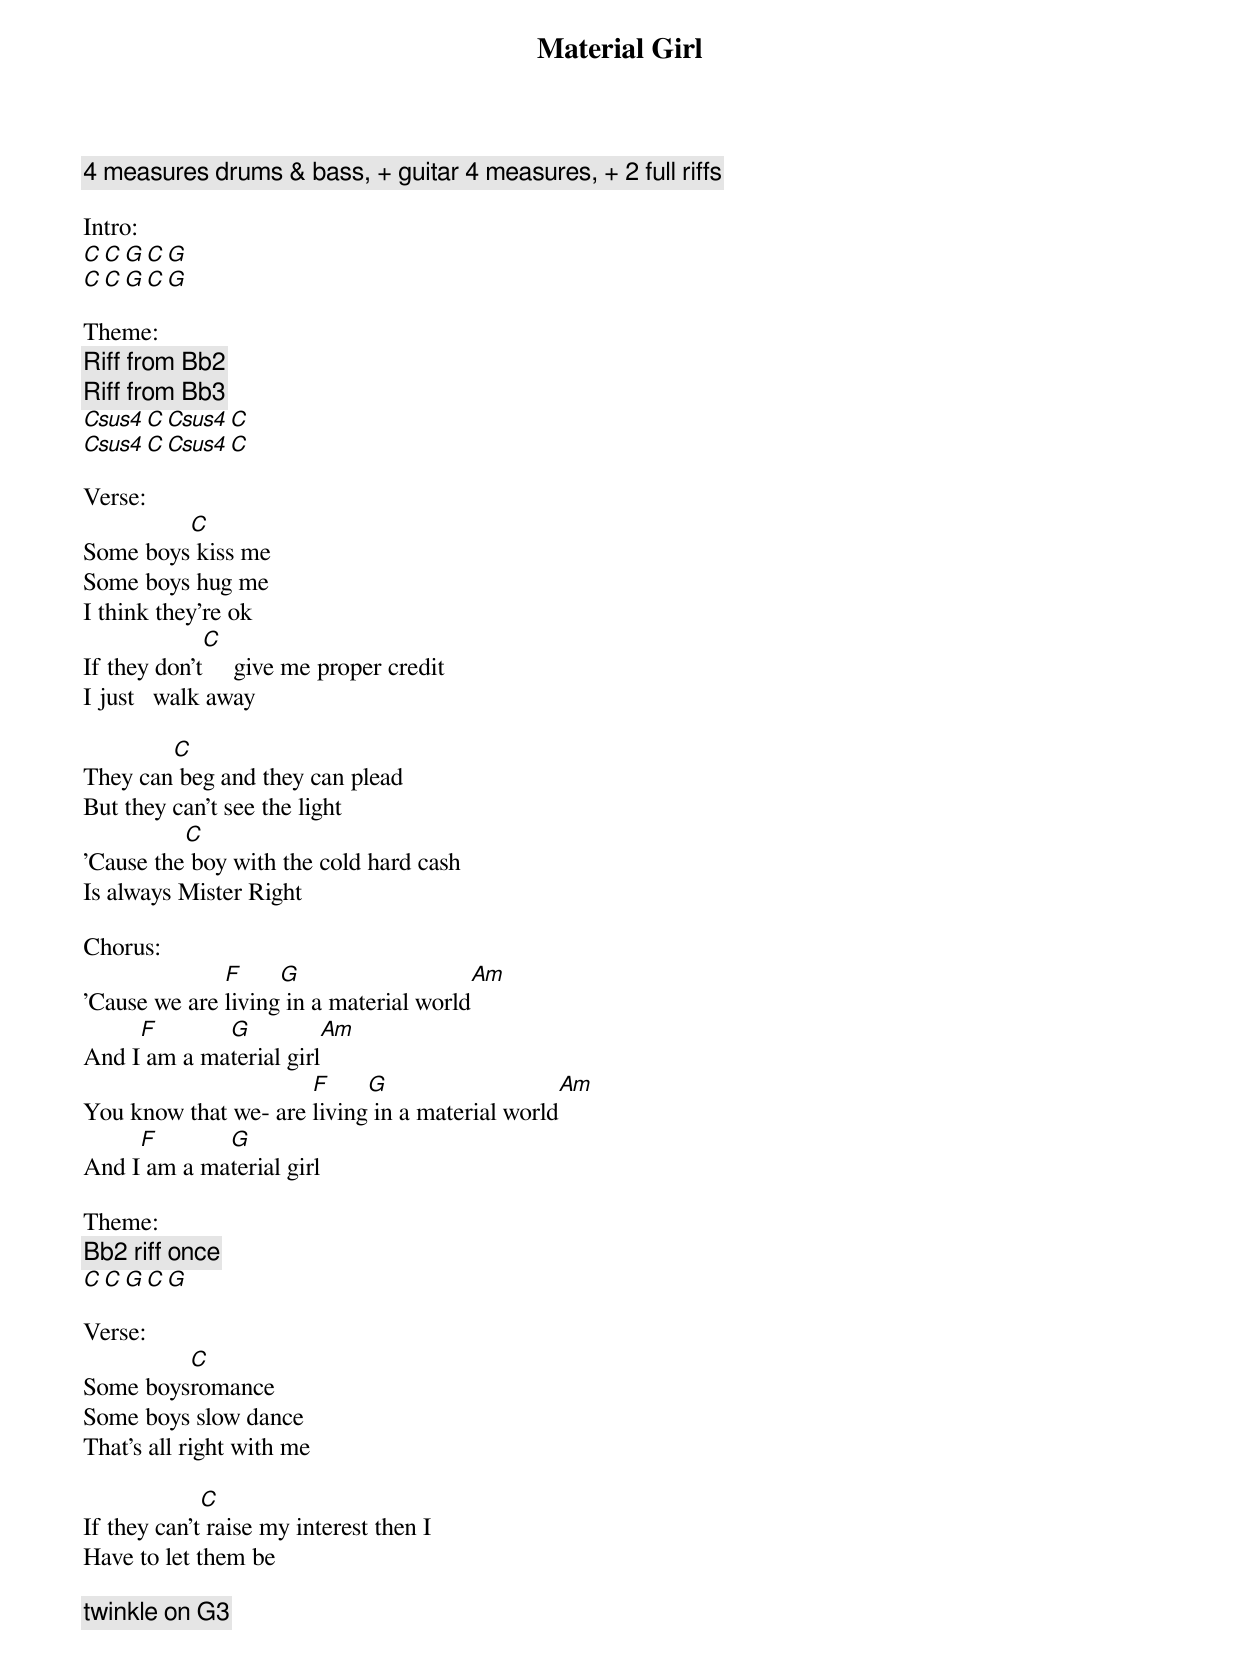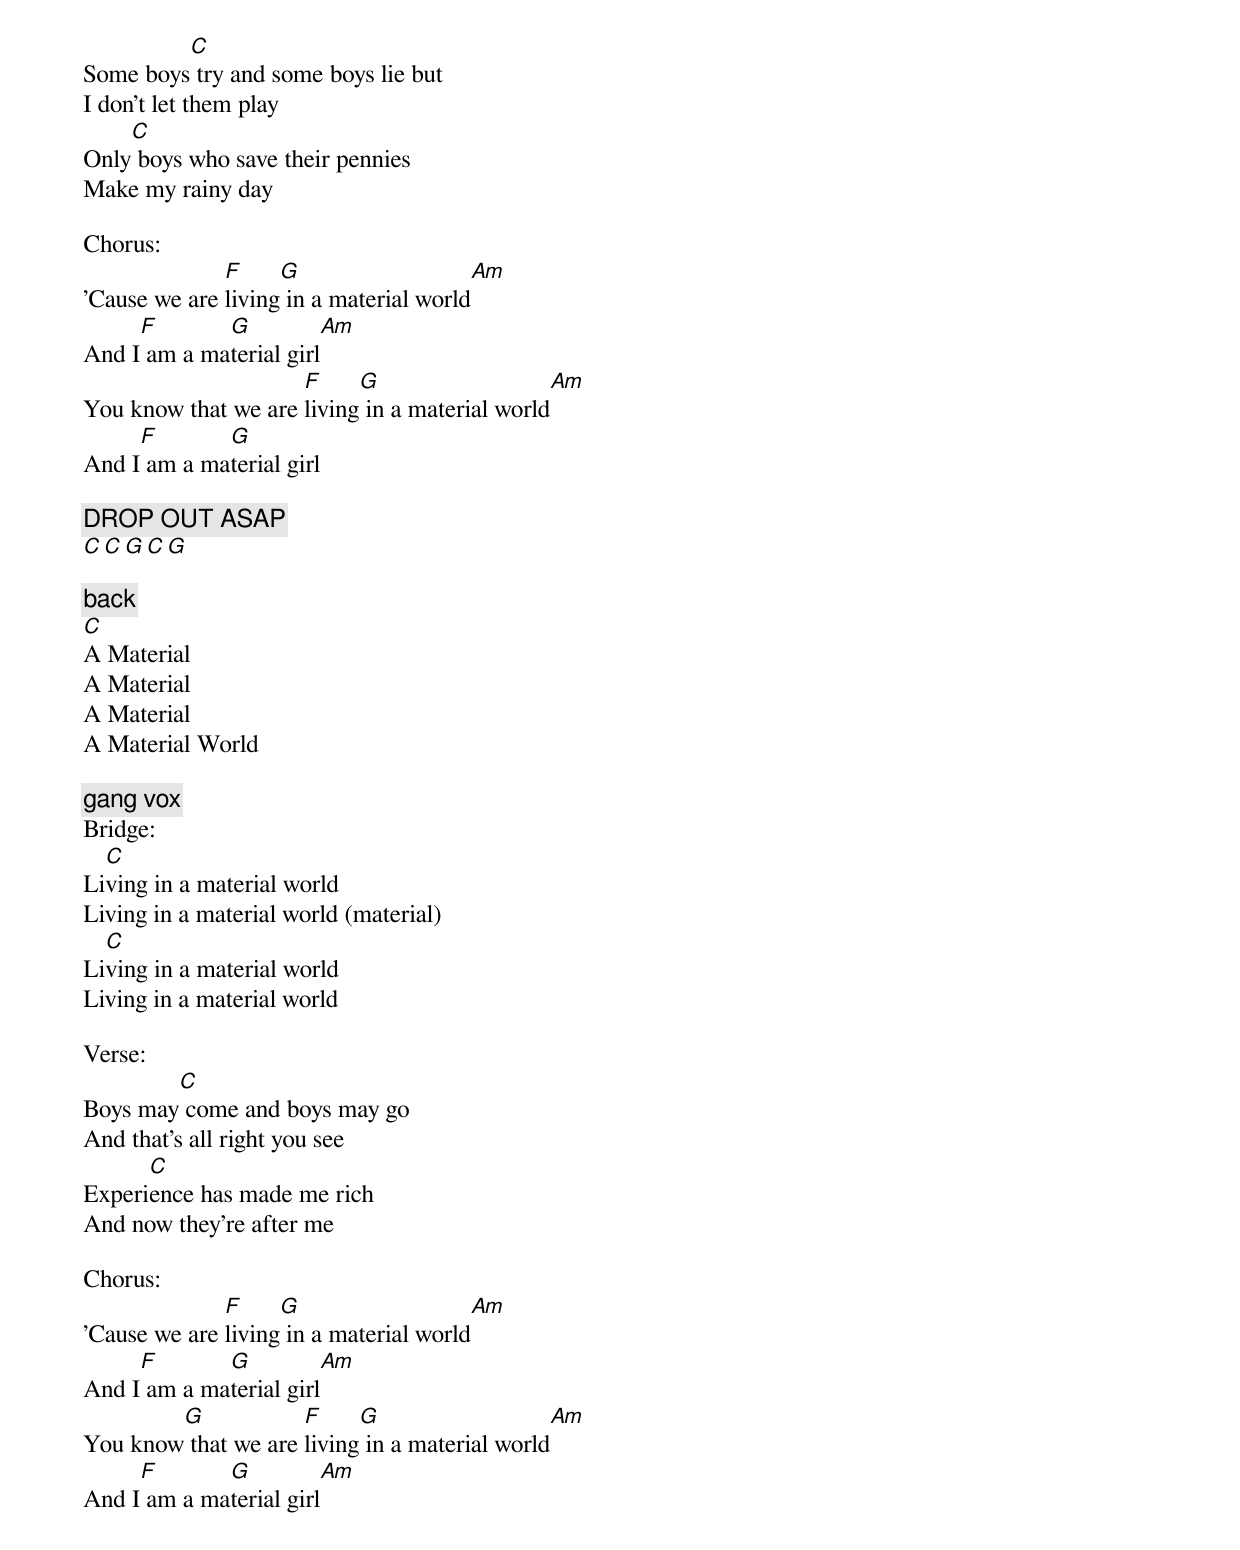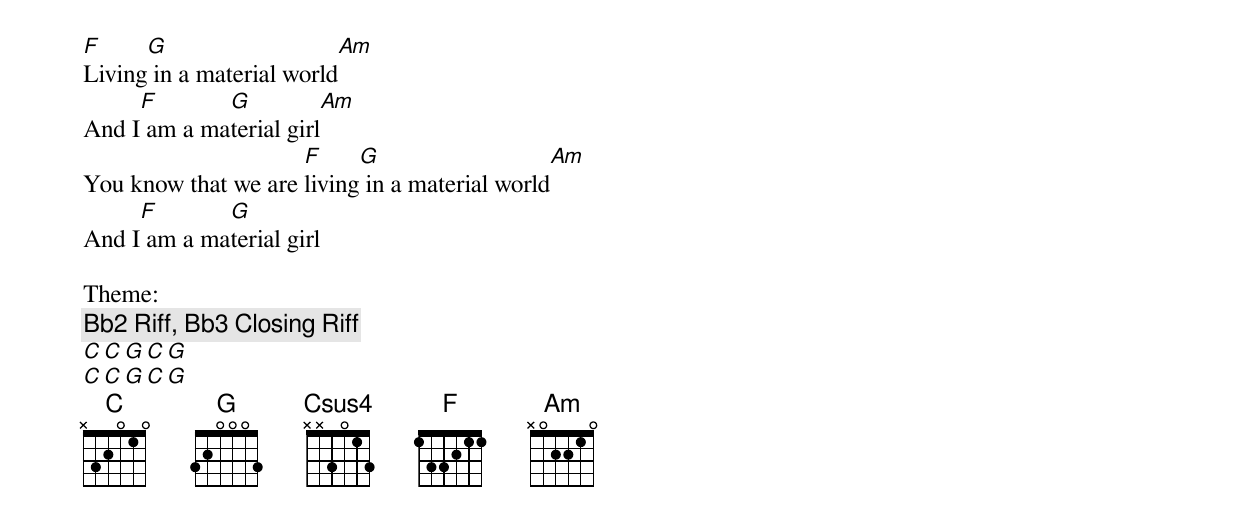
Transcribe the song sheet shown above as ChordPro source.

{title:Material Girl}
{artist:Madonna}
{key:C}
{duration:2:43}
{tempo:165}
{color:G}

{c: 4 measures drums & bass, + guitar 4 measures, + 2 full riffs}

Intro:
[C][C][G][C][G]
[C][C][G][C][G]

Theme:
{c: Riff from Bb2}
{c: Riff from Bb3}
[Csus4][C][Csus4][C]
[Csus4][C][Csus4][C]

Verse:
Some boys[C] kiss me
Some boys hug me
I think they're ok
If they don't[C]     give me proper credit
I just   walk away

They can[C] beg and they can plead
But they can't see the light
'Cause the[C] boy with the cold hard cash
Is always Mister Right

Chorus:
'Cause we are [F]living[G] in a material world[Am]
And I[F] am a ma[G]terial girl[Am]
You know that we- are [F]living[G] in a material world[Am]
And I[F] am a ma[G]terial girl

Theme:
{c: Bb2 riff once}
[C][C][G][C][G]

Verse:
Some boys[C]romance
Some boys slow dance
That's all right with me

If they can't[C] raise my interest then I
Have to let them be

{C: twinkle on G3}
Some boys[C] try and some boys lie but
I don't let them play
Only[C] boys who save their pennies
Make my rainy day

Chorus:
'Cause we are [F]living[G] in a material world[Am]
And I[F] am a ma[G]terial girl[Am]
You know that we are [F]living[G] in a material world[Am]
And I[F] am a ma[G]terial girl

{c: DROP OUT ASAP}
[C][C][G][C][G]

{c: back}
[C]A Material
A Material
A Material
A Material World

{c: gang vox}
Bridge:
Li[C]ving in a material world
Living in a material world (material)
Li[C]ving in a material world
Living in a material world

Verse:
Boys may[C] come and boys may go
And that's all right you see
Experi[C]ence has made me rich
And now they're after me

Chorus:
'Cause we are [F]living[G] in a material world[Am]
And I[F] am a ma[G]terial girl[Am]
You know[G] that we are [F]living[G] in a material world[Am]
And I[F] am a ma[G]terial girl[Am]

[F]Living[G] in a material world[Am]
And I[F] am a ma[G]terial girl[Am]
You know that we are [F]living[G] in a material world[Am]
And I[F] am a ma[G]terial girl

Theme:
{c: Bb2 Riff, Bb3 Closing Riff}
[C][C][G][C][G]
[C][C][G][C][G]
